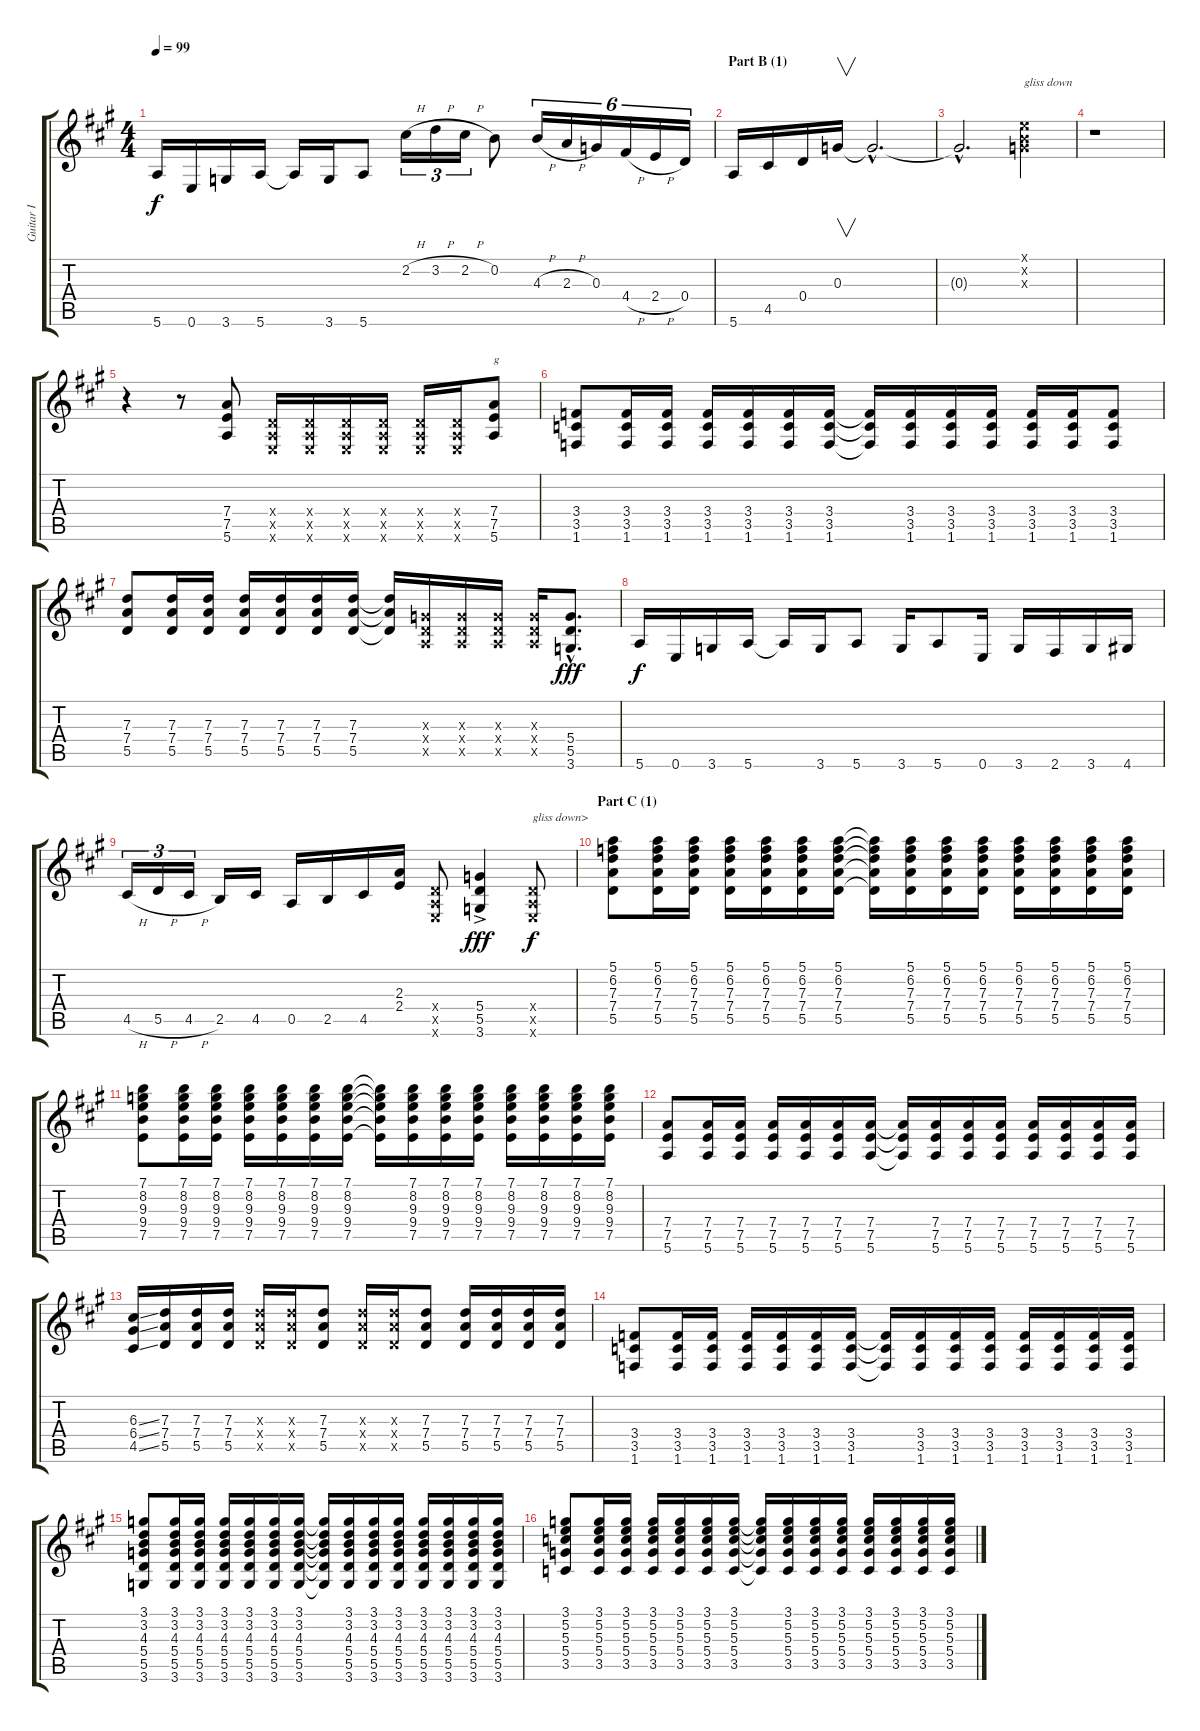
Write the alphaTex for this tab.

\track ("Guitar I" "Guitar I") {instrument distortionguitar}
\staff {score tabs}
\tuning (E4 B3 G3 D3 A2 E2) {hide}
\ts (4 4)
\tempo 99
\clef g2
\ks a
5.6.16{dy f} 0.6.16 3.6.16 5.6.16 5.6{t}.16 3.6.16 5.6.8 2.2{h}.16{tu (3 2)} 3.2{h}.16{tu (3 2)} 2.2{h}.16{tu (3 2)} 0.2.8 4.3{h}.16{tu (6 4)} 2.3{h}.16{tu (6 4)} 0.3.16{tu (6 4)} 4.4{h}.16{tu (6 4)} 2.4{h}.16{tu (6 4)} 0.4.16{tu (6 4)} |
\section ("" "Part B (1)")
5.6.16 4.5.16 0.4.16 0.3.16{v} 0.3{hac t}.2{d} |
0.3{hac t}.2{d} (0.1{x} 0.2{x} 0.3{x}).4{txt "gliss down"} |
r.1 |
r.4 r.8 (7.4 7.5 5.6).8 (0.4{x} 0.5{x} 0.6{x}).16 (0.4{x} 0.5{x} 0.6{x}).16 (0.4{x} 0.5{x} 0.6{x}).16 (0.4{x} 0.5{x} 0.6{x}).16 (0.4{x} 0.5{x} 0.6{x}).16 (0.4{x} 0.5{x} 0.6{x}).16 (7.4 7.5 5.6).8{txt "g"} |
(3.4 3.5 1.6).8 (3.4 3.5 1.6).16 (3.4 3.5 1.6).16 (3.4 3.5 1.6).16 (3.4 3.5 1.6).16 (3.4 3.5 1.6).16 (3.4 3.5 1.6).16 (3.4{t} 3.5{t} 1.6{t}).16 (3.4 3.5 1.6).16 (3.4 3.5 1.6).16 (3.4 3.5 1.6).16 (3.4 3.5 1.6).16 (3.4 3.5 1.6).16 (3.4 3.5 1.6).8 |
(7.3 7.4 5.5).8 (7.3 7.4 5.5).16 (7.3 7.4 5.5).16 (7.3 7.4 5.5).16 (7.3 7.4 5.5).16 (7.3 7.4 5.5).16 (7.3 7.4 5.5).16 (7.3{t} 7.4{t} 5.5{t}).16 (0.3{x} 0.4{x} 0.5{x}).16 (0.3{x} 0.4{x} 0.5{x}).16 (0.3{x} 0.4{x} 0.5{x}).16 (0.3{x} 0.4{x} 0.5{x}).16 (5.4{hac} 5.5{hac} 3.6{hac}).8{d dy fff} |
5.6.16{dy f} 0.6.16 3.6.16 5.6.16 5.6{t}.16 3.6.16 5.6.8 3.6.16 5.6.8 0.6.16 3.6.16 2.6.16 3.6.16 4.6.16 |
4.5{h}.16{tu (3 2)} 5.5{h}.16{tu (3 2)} 4.5{h}.16{tu (3 2)} 2.5.16 4.5.16 0.5.16 2.5.16 4.5.16 (2.3 2.4).16 (0.4{x} 0.5{x} 0.6{x}).8 (5.4{ac} 5.5{ac} 3.6{ac}).4{dy fff} (0.4{x} 0.5{x} 0.6{x}).8{txt "gliss down>" dy f} |
\section ("" "Part C (1)")
(5.1 6.2 7.3 7.4 5.5).8 (5.1 6.2 7.3 7.4 5.5).16 (5.1 6.2 7.3 7.4 5.5).16 (5.1 6.2 7.3 7.4 5.5).16 (5.1 6.2 7.3 7.4 5.5).16 (5.1 6.2 7.3 7.4 5.5).16 (5.1 6.2 7.3 7.4 5.5).16 (5.1{t} 6.2{t} 7.3{t} 7.4{t} 5.5{t}).16 (5.1 6.2 7.3 7.4 5.5).16 (5.1 6.2 7.3 7.4 5.5).16 (5.1 6.2 7.3 7.4 5.5).16 (5.1 6.2 7.3 7.4 5.5).16 (5.1 6.2 7.3 7.4 5.5).16 (5.1 6.2 7.3 7.4 5.5).16 (5.1 6.2 7.3 7.4 5.5).16 |
(7.1 8.2 9.3 9.4 7.5).8 (7.1 8.2 9.3 9.4 7.5).16 (7.1 8.2 9.3 9.4 7.5).16 (7.1 8.2 9.3 9.4 7.5).16 (7.1 8.2 9.3 9.4 7.5).16 (7.1 8.2 9.3 9.4 7.5).16 (7.1 8.2 9.3 9.4 7.5).16 (7.1{t} 8.2{t} 9.3{t} 9.4{t} 7.5{t}).16 (7.1 8.2 9.3 9.4 7.5).16 (7.1 8.2 9.3 9.4 7.5).16 (7.1 8.2 9.3 9.4 7.5).16 (7.1 8.2 9.3 9.4 7.5).16 (7.1 8.2 9.3 9.4 7.5).16 (7.1 8.2 9.3 9.4 7.5).16 (7.1 8.2 9.3 9.4 7.5).16 |
(7.4 7.5 5.6).8 (7.4 7.5 5.6).16 (7.4 7.5 5.6).16 (7.4 7.5 5.6).16 (7.4 7.5 5.6).16 (7.4 7.5 5.6).16 (7.4 7.5 5.6).16 (7.4{t} 7.5{t} 5.6{t}).16 (7.4 7.5 5.6).16 (7.4 7.5 5.6).16 (7.4 7.5 5.6).16 (7.4 7.5 5.6).16 (7.4 7.5 5.6).16 (7.4 7.5 5.6).16 (7.4 7.5 5.6).16 |
(6.3{ss} 6.4{ss} 4.5{ss}).16 (7.3 7.4 5.5).16 (7.3 7.4 5.5).16 (7.3 7.4 5.5).16 (7.3{x} 7.4{x} 5.5{x}).16 (7.3{x} 7.4{x} 5.5{x}).16 (7.3 7.4 5.5).8 (7.3{x} 7.4{x} 5.5{x}).16 (7.3{x} 7.4{x} 5.5{x}).16 (7.3 7.4 5.5).8 (7.3 7.4 5.5).16 (7.3 7.4 5.5).16 (7.3 7.4 5.5).16 (7.3 7.4 5.5).16 |
(3.4 3.5 1.6).8 (3.4 3.5 1.6).16 (3.4 3.5 1.6).16 (3.4 3.5 1.6).16 (3.4 3.5 1.6).16 (3.4 3.5 1.6).16 (3.4 3.5 1.6).16 (3.4{t} 3.5{t} 1.6{t}).16 (3.4 3.5 1.6).16 (3.4 3.5 1.6).16 (3.4 3.5 1.6).16 (3.4 3.5 1.6).16 (3.4 3.5 1.6).16 (3.4 3.5 1.6).16 (3.4 3.5 1.6).16 |
(3.1 3.2 4.3 5.4 5.5 3.6).8 (3.1 3.2 4.3 5.4 5.5 3.6).16 (3.1 3.2 4.3 5.4 5.5 3.6).16 (3.1 3.2 4.3 5.4 5.5 3.6).16 (3.1 3.2 4.3 5.4 5.5 3.6).16 (3.1 3.2 4.3 5.4 5.5 3.6).16 (3.1 3.2 4.3 5.4 5.5 3.6).16 (3.1{t} 3.2{t} 4.3{t} 5.4{t} 5.5{t} 3.6{t}).16 (3.1 3.2 4.3 5.4 5.5 3.6).16 (3.1 3.2 4.3 5.4 5.5 3.6).16 (3.1 3.2 4.3 5.4 5.5 3.6).16 (3.1 3.2 4.3 5.4 5.5 3.6).16 (3.1 3.2 4.3 5.4 5.5 3.6).16 (3.1 3.2 4.3 5.4 5.5 3.6).16 (3.1 3.2 4.3 5.4 5.5 3.6).16 |
(3.1 5.2 5.3 5.4 3.5).8 (3.1 5.2 5.3 5.4 3.5).16 (3.1 5.2 5.3 5.4 3.5).16 (3.1 5.2 5.3 5.4 3.5).16 (3.1 5.2 5.3 5.4 3.5).16 (3.1 5.2 5.3 5.4 3.5).16 (3.1 5.2 5.3 5.4 3.5).16 (3.1{t} 5.2{t} 5.3{t} 5.4{t} 3.5{t}).16 (3.1 5.2 5.3 5.4 3.5).16 (3.1 5.2 5.3 5.4 3.5).16 (3.1 5.2 5.3 5.4 3.5).16 (3.1 5.2 5.3 5.4 3.5).16 (3.1 5.2 5.3 5.4 3.5).16 (3.1 5.2 5.3 5.4 3.5).16 (3.1 5.2 5.3 5.4 3.5).16
